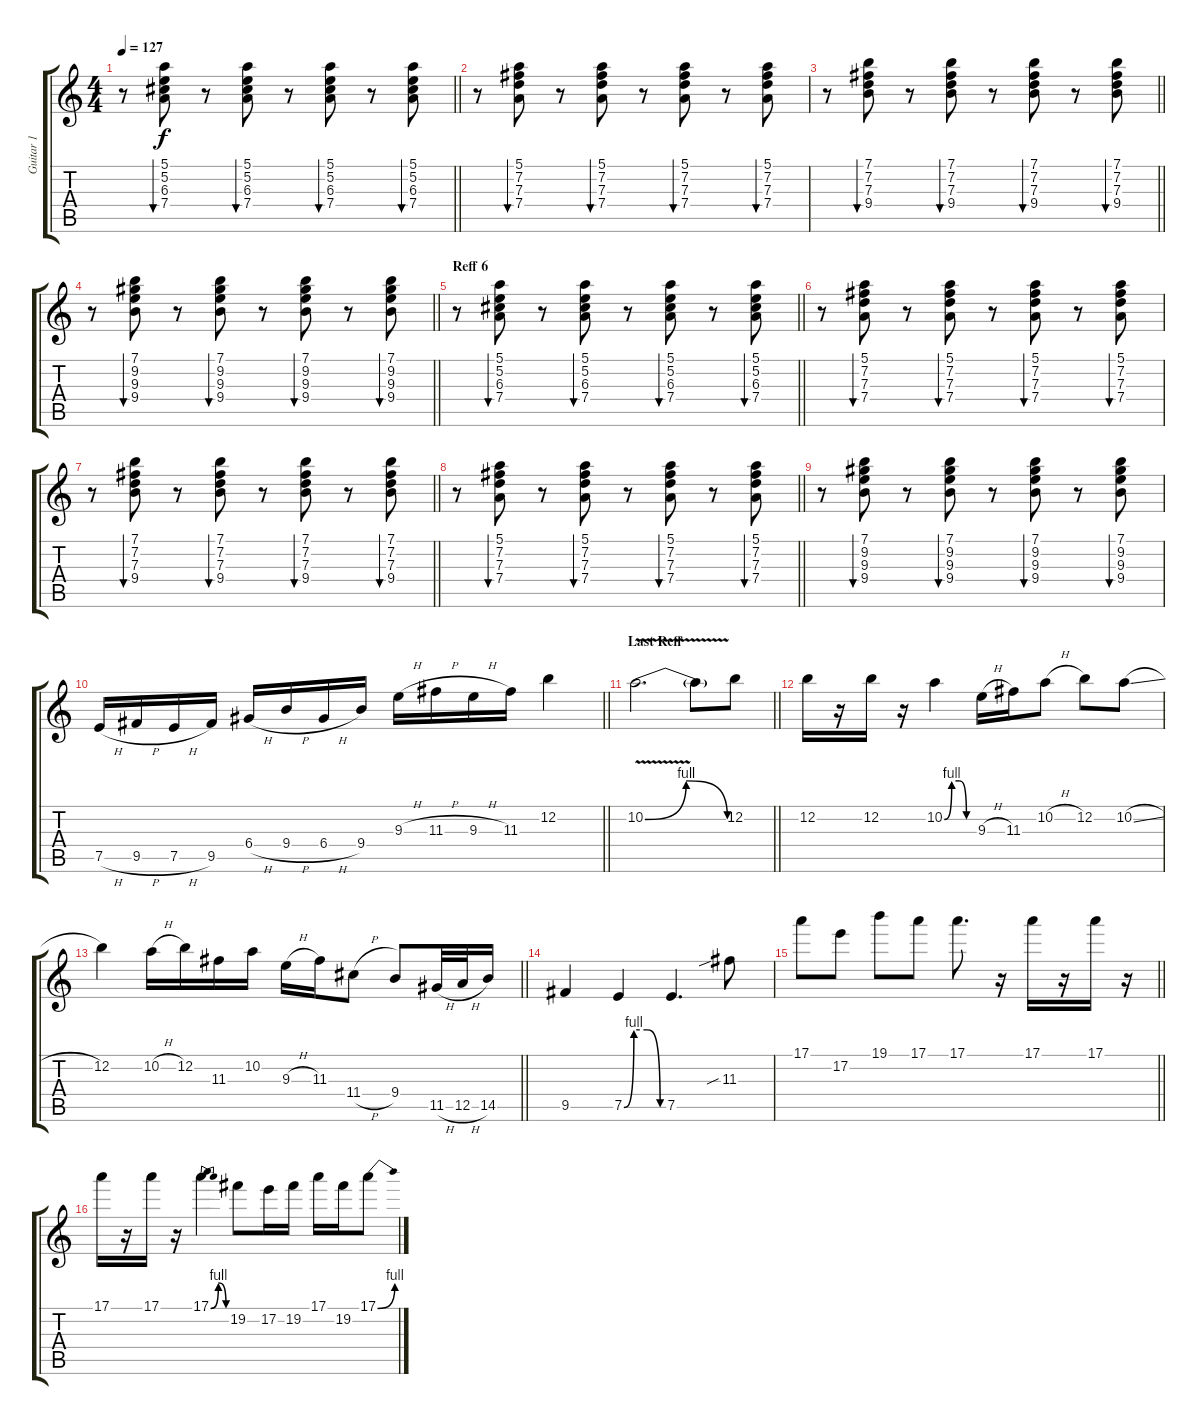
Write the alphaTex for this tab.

\track ("Guitar 1" "Guitar 1") {instrument acousticguitarsteel}
\staff {score tabs}
\tuning (E4 B3 G3 D3 A2 E2) {hide}
\ts (4 4)
\tempo 127
\clef g2
\barLineRight lightlight
\ks c
r.8{dy f} (5.1 5.2 6.3 7.4).8{bu 30} r.8 (5.1 5.2 6.3 7.4).8{bu 30} r.8 (5.1 5.2 6.3 7.4).8{bu 30} r.8 (5.1 5.2 6.3 7.4).8{bu 30} |
r.8 (5.1 7.2 7.3 7.4).8{bu 30} r.8 (5.1 7.2 7.3 7.4).8{bu 30} r.8 (5.1 7.2 7.3 7.4).8{bu 30} r.8 (5.1 7.2 7.3 7.4).8{bu 30} |
\barLineRight lightlight
r.8 (7.1 7.2 7.3 9.4).8{bu 30} r.8 (7.1 7.2 7.3 9.4).8{bu 30} r.8 (7.1 7.2 7.3 9.4).8{bu 30} r.8 (7.1 7.2 7.3 9.4).8{bu 30} |
\barLineRight lightlight
r.8 (7.1 9.2 9.3 9.4).8{bu 30} r.8 (7.1 9.2 9.3 9.4).8{bu 30} r.8 (7.1 9.2 9.3 9.4).8{bu 30} r.8 (7.1 9.2 9.3 9.4).8{bu 30} |
\section ("" "Reff 6")
\barLineRight lightlight
r.8 (5.1 5.2 6.3 7.4).8{bu 30} r.8 (5.1 5.2 6.3 7.4).8{bu 30} r.8 (5.1 5.2 6.3 7.4).8{bu 30} r.8 (5.1 5.2 6.3 7.4).8{bu 30} |
r.8 (5.1 7.2 7.3 7.4).8{bu 30} r.8 (5.1 7.2 7.3 7.4).8{bu 30} r.8 (5.1 7.2 7.3 7.4).8{bu 30} r.8 (5.1 7.2 7.3 7.4).8{bu 30} |
\barLineRight lightlight
r.8 (7.1 7.2 7.3 9.4).8{bu 30} r.8 (7.1 7.2 7.3 9.4).8{bu 30} r.8 (7.1 7.2 7.3 9.4).8{bu 30} r.8 (7.1 7.2 7.3 9.4).8{bu 30} |
\barLineRight lightlight
r.8 (5.1 7.2 7.3 7.4).8{bu 30} r.8 (5.1 7.2 7.3 7.4).8{bu 30} r.8 (5.1 7.2 7.3 7.4).8{bu 30} r.8 (5.1 7.2 7.3 7.4).8{bu 30} |
r.8 (7.1 9.2 9.3 9.4).8{bu 30} r.8 (7.1 9.2 9.3 9.4).8{bu 30} r.8 (7.1 9.2 9.3 9.4).8{bu 30} r.8 (7.1 9.2 9.3 9.4).8{bu 30} |
\barLineRight lightlight
7.5{h}.16{volume 12 balance 2 instrument overdrivenguitar} 9.5{h}.16 7.5{h}.16 9.5.16 6.4{h}.16 9.4{h}.16 6.4{h}.16 9.4.16 9.3{h}.16 11.3{h}.16 9.3{h}.16 11.3.16 12.2.4 |
\section ("" "Last Reff")
\barLineRight lightlight
10.2{be (bendrelease 0 0 15 4 40 4 60 0) v}.2{d} 10.2{t}.8 12.2.8 |
12.2.16 r.16 12.2.16 r.16 10.2{be (custom 0 0 15 4 30 4 45 0 60 0)}.4 9.3{h}.16 11.3.16 10.2{h}.8 12.2.8 10.2{sl}.8 |
\barLineRight lightlight
12.2.4 10.2{h}.16 12.2.16 11.3.16 10.2.16 9.3{h}.16 11.3.16 11.4{h}.8 9.4.8 11.5{h}.32 12.5{h}.32 14.5.16 |
9.5.4 7.5{be (custom 0 0 15 4 35 4 55 0 60 0)}.4 7.5.4{d} 11.3{sib}.8 |
\barLineRight lightlight
17.1.8 17.2.8 19.1.8 17.1.8 17.1.8{d} r.16 17.1.16 r.16 17.1.16 r.16 |
17.1.16 r.16 17.1.16 r.16 17.1{be (bendrelease 0 0 15 4 40 4 60 0)}.4 19.2.8 17.2.16 19.2.16 17.1.16 19.2.16 17.1{be (bend 0 0 60 4)}.8
